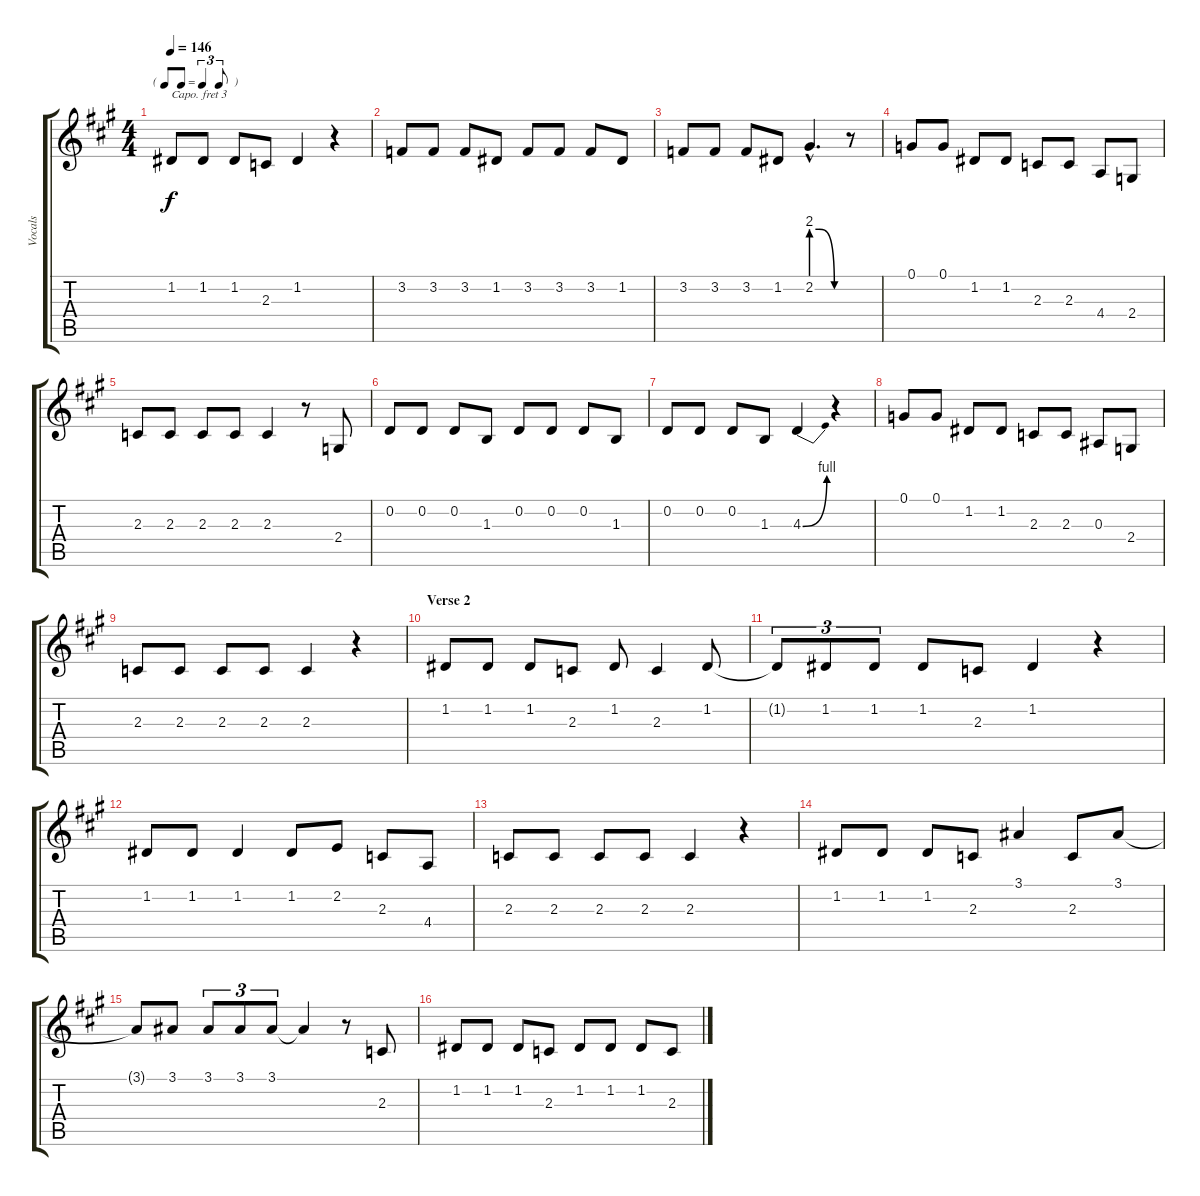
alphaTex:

\track ("Vocals" "Vocals") {instrument clarinet}
\staff {score tabs}
\capo 3
\tuning (E4 B3 G3 D3 A2 E2) {hide}
\ts (4 4)
\tf triplet8th
\tempo 146
\clef g2
\ks a
1.2.8{dy f} 1.2.8 1.2.8 2.3.8 1.2.4 r.4 |
3.2.8 3.2.8 3.2.8 1.2.8 3.2.8 3.2.8 3.2.8 1.2.8 |
3.2.8 3.2.8 3.2.8 1.2.8 2.2{be (custom 0 8 15 8 45 0 60 0) hac}.4{d} r.8 |
0.1.8 0.1.8 1.2.8 1.2.8 2.3.8 2.3.8 4.4.8 2.4.8 |
2.3.8 2.3.8 2.3.8 2.3.8 2.3.4 r.8 2.4.8 |
0.2.8 0.2.8 0.2.8 1.3.8 0.2.8 0.2.8 0.2.8 1.3.8 |
0.2.8 0.2.8 0.2.8 1.3.8 4.3{be (bend 0 0 60 4)}.4 r.4 |
0.1.8 0.1.8 1.2.8 1.2.8 2.3.8 2.3.8 0.3.8 2.4.8 |
2.3.8 2.3.8 2.3.8 2.3.8 2.3.4 r.4 |
\section ("" "Verse 2")
1.2.8 1.2.8 1.2.8 2.3.8 1.2.8 2.3.4 1.2.8 |
1.2{t}.8{tu (3 2)} 1.2.8{tu (3 2)} 1.2.8{tu (3 2)} 1.2.8 2.3.8 1.2.4 r.4 |
1.2.8 1.2.8 1.2.4 1.2.8 2.2.8 2.3.8 4.4.8 |
2.3.8 2.3.8 2.3.8 2.3.8 2.3.4 r.4 |
1.2.8 1.2.8 1.2.8 2.3.8 3.1.4 2.3.8 3.1.8 |
3.1{t}.8 3.1.8 3.1.8{tu (3 2)} 3.1.8{tu (3 2)} 3.1.8{tu (3 2)} 3.1{t}.4 r.8 2.3.8 |
1.2.8 1.2.8 1.2.8 2.3.8 1.2.8 1.2.8 1.2.8 2.3.8
